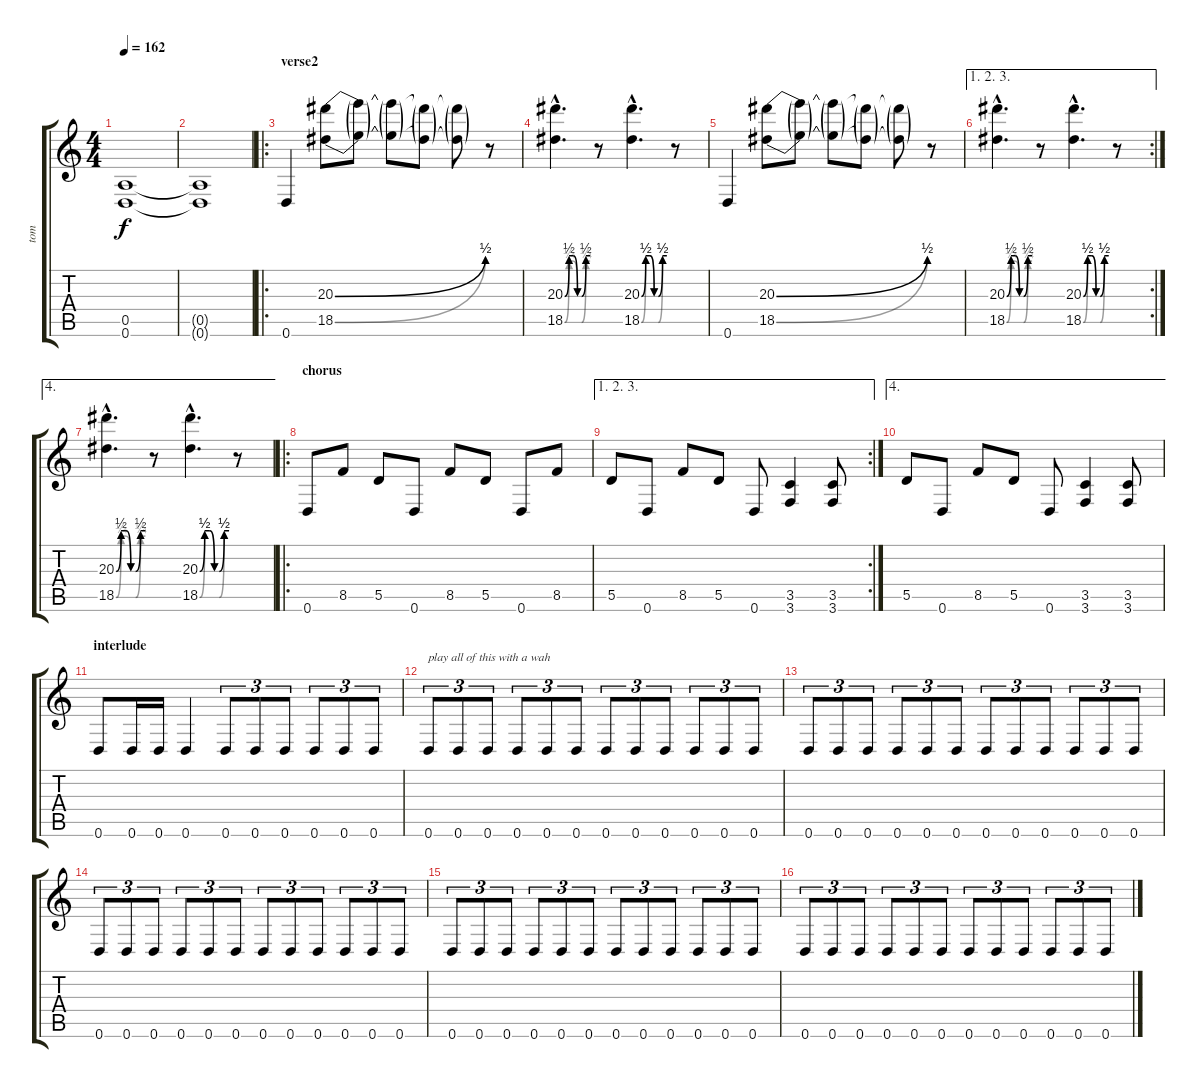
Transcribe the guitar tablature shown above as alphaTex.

\track ("tom" "tom") {instrument distortionguitar}
\staff {score tabs}
\tuning (E4 B3 G3 D3 A2 D2) {hide}
\ts (4 4)
\tempo 162
\clef g2
\ks c
(0.5 0.6).1{dy f} |
(0.5{t} 0.6{t}).1 |
\ro
\section ("" "verse2")
0.6.4 (20.3{be (bend 0 0 60 2)} 18.5{be (bend 0 0 60 2)}).8 (20.3{t} 18.5{t}).8 (20.3{t} 18.5{t}).8 (20.3{t} 18.5{t}).8 (20.3{t} 18.5{t}).8 r.8 |
(20.3{be (custom 0 0 10 2 20 2 30 0 40 0 50 2 60 2) hac} 18.5{be (custom 0 0 10 1 20 1 30 0 40 0 50 1 60 1) hac}).4{d} r.8 (20.3{be (custom 0 0 10 2 20 2 30 0 40 0 50 2 60 2) hac} 18.5{be (custom 0 0 10 2 20 2 30 0 40 0 50 2 60 2) hac}).4{d} r.8 |
0.6.4 (20.3{be (bend 0 0 60 2)} 18.5{be (bend 0 0 60 2)}).8 (20.3{t} 18.5{t}).8 (20.3{t} 18.5{t}).8 (20.3{t} 18.5{t}).8 (20.3{t} 18.5{t}).8 r.8 |
\ae (1 2 3)
\rc 2
(20.3{be (custom 0 0 10 2 20 2 30 0 40 0 50 2 60 2) hac} 18.5{be (custom 0 0 10 1 20 1 30 0 40 0 50 1 60 1) hac}).4{d} r.8 (20.3{be (custom 0 0 10 2 20 2 30 0 40 0 50 2 60 2) hac} 18.5{be (custom 0 0 10 2 20 2 30 0 40 0 50 2 60 2) hac}).4{d} r.8 |
\ae 4
(20.3{be (custom 0 0 10 2 20 2 30 0 40 0 50 2 60 2) hac} 18.5{be (custom 0 0 10 1 20 1 30 0 40 0 50 1 60 1) hac}).4{d} r.8 (20.3{be (custom 0 0 10 2 20 2 30 0 40 0 50 2 60 2) hac} 18.5{be (custom 0 0 10 2 20 2 30 0 40 0 50 2 60 2) hac}).4{d} r.8 |
\ro
\section ("" "chorus")
0.6.8 8.5.8 5.5.8 0.6.8 8.5.8 5.5.8 0.6.8 8.5.8 |
\ae (1 2 3)
\rc 2
5.5.8 0.6.8 8.5.8 5.5.8 0.6.8 (3.5 3.6).4 (3.5 3.6).8 |
\ae 4
5.5.8 0.6.8 8.5.8 5.5.8 0.6.8 (3.5 3.6).4 (3.5 3.6).8 |
\section ("" "interlude")
0.6.8 0.6.16 0.6.16 0.6.4 0.6.8{tu (3 2)} 0.6.8{tu (3 2)} 0.6.8{tu (3 2)} 0.6.8{tu (3 2)} 0.6.8{tu (3 2)} 0.6.8{tu (3 2)} |
0.6.8{tu (3 2) txt "play all of this with a wah"} 0.6.8{tu (3 2)} 0.6.8{tu (3 2)} 0.6.8{tu (3 2)} 0.6.8{tu (3 2)} 0.6.8{tu (3 2)} 0.6.8{tu (3 2)} 0.6.8{tu (3 2)} 0.6.8{tu (3 2)} 0.6.8{tu (3 2)} 0.6.8{tu (3 2)} 0.6.8{tu (3 2)} |
0.6.8{tu (3 2)} 0.6.8{tu (3 2)} 0.6.8{tu (3 2)} 0.6.8{tu (3 2)} 0.6.8{tu (3 2)} 0.6.8{tu (3 2)} 0.6.8{tu (3 2)} 0.6.8{tu (3 2)} 0.6.8{tu (3 2)} 0.6.8{tu (3 2)} 0.6.8{tu (3 2)} 0.6.8{tu (3 2)} |
0.6.8{tu (3 2)} 0.6.8{tu (3 2)} 0.6.8{tu (3 2)} 0.6.8{tu (3 2)} 0.6.8{tu (3 2)} 0.6.8{tu (3 2)} 0.6.8{tu (3 2)} 0.6.8{tu (3 2)} 0.6.8{tu (3 2)} 0.6.8{tu (3 2)} 0.6.8{tu (3 2)} 0.6.8{tu (3 2)} |
0.6.8{tu (3 2)} 0.6.8{tu (3 2)} 0.6.8{tu (3 2)} 0.6.8{tu (3 2)} 0.6.8{tu (3 2)} 0.6.8{tu (3 2)} 0.6.8{tu (3 2)} 0.6.8{tu (3 2)} 0.6.8{tu (3 2)} 0.6.8{tu (3 2)} 0.6.8{tu (3 2)} 0.6.8{tu (3 2)} |
0.6.8{tu (3 2)} 0.6.8{tu (3 2)} 0.6.8{tu (3 2)} 0.6.8{tu (3 2)} 0.6.8{tu (3 2)} 0.6.8{tu (3 2)} 0.6.8{tu (3 2)} 0.6.8{tu (3 2)} 0.6.8{tu (3 2)} 0.6.8{tu (3 2)} 0.6.8{tu (3 2)} 0.6.8{tu (3 2)}
